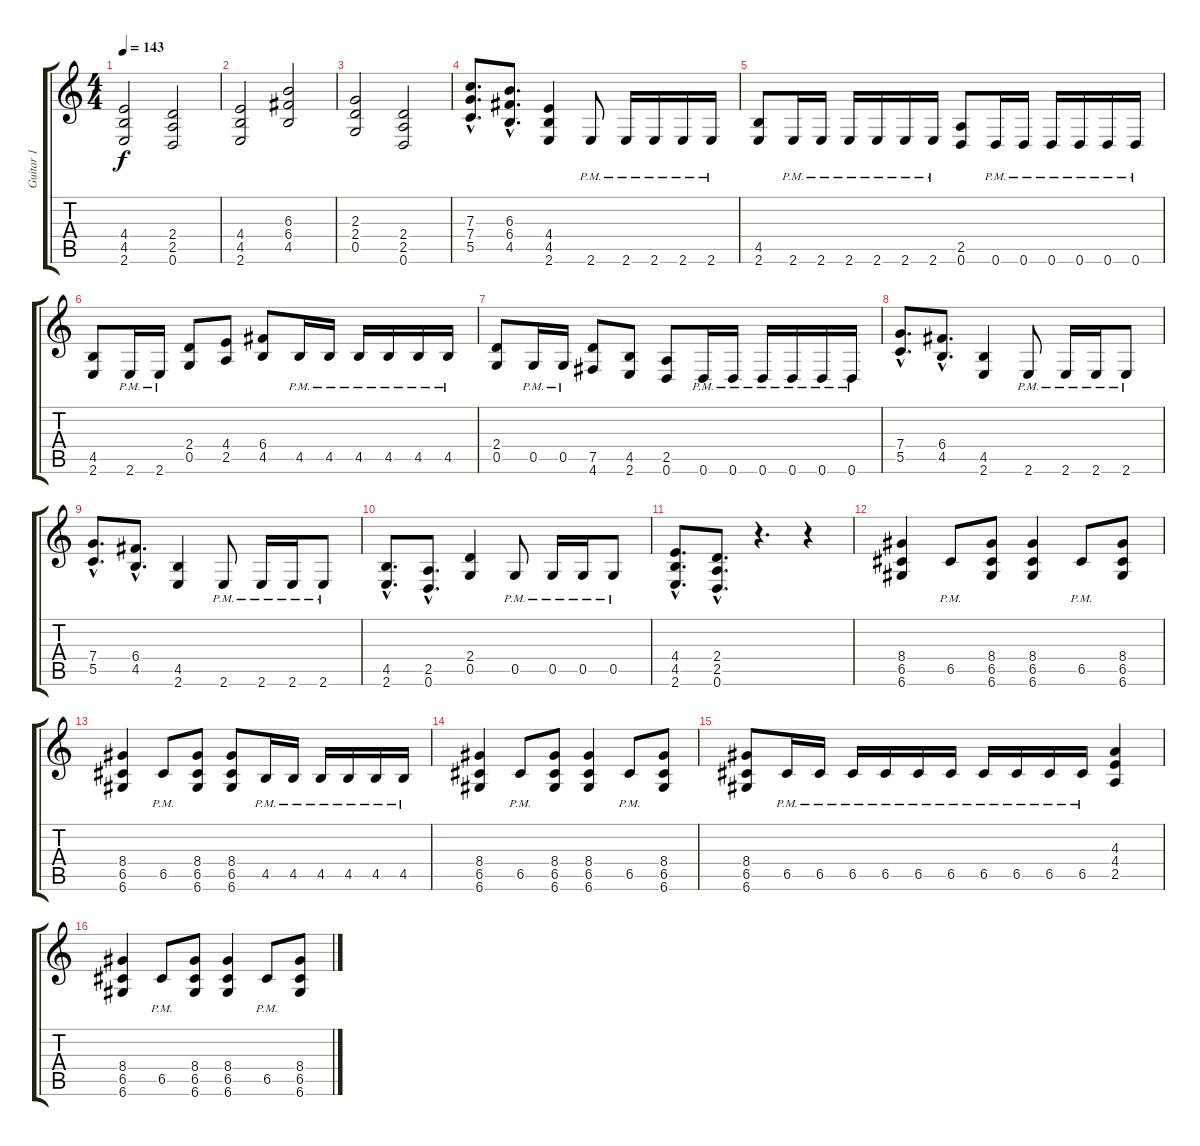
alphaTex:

\track ("Guitar 1" "Guitar 1") {instrument distortionguitar}
\staff {score tabs}
\tuning (D4 A3 F3 C3 G2 D2) {hide}
\ts (4 4)
\tempo 143
\clef g2
\ks c
(4.4 4.5 2.6).2{dy f} (2.4 2.5 0.6).2 |
(4.4 4.5 2.6).2 (6.3 6.4 4.5).2 |
(2.3 2.4 0.5).2 (2.4 2.5 0.6).2 |
(7.3{hac} 7.4{hac} 5.5{hac}).8{d} (6.3{hac} 6.4{hac} 4.5{hac}).8{d} (4.4 4.5 2.6).4 2.6{pm}.8 2.6{pm}.16 2.6{pm}.16 2.6{pm}.16 2.6{pm}.16 |
(4.5 2.6).8 2.6{pm}.16 2.6{pm}.16 2.6{pm}.16 2.6{pm}.16 2.6{pm}.16 2.6{pm}.16 (2.5 0.6).8 0.6{pm}.16 0.6{pm}.16 0.6{pm}.16 0.6{pm}.16 0.6{pm}.16 0.6{pm}.16 |
(4.5 2.6).8 2.6{pm}.16 2.6{pm}.16 (2.4 0.5).8 (4.4 2.5).8 (6.4 4.5).8 4.5{pm}.16 4.5{pm}.16 4.5{pm}.16 4.5{pm}.16 4.5{pm}.16 4.5{pm}.16 |
(2.4 0.5).8 0.5{pm}.16 0.5{pm}.16 (7.5 4.6).8 (4.5 2.6).8 (2.5 0.6).8 0.6{pm}.16 0.6{pm}.16 0.6{pm}.16 0.6{pm}.16 0.6{pm}.16 0.6{pm}.16 |
(7.4{hac} 5.5{hac}).8{d} (6.4{hac} 4.5{hac}).8{d} (4.5 2.6).4 2.6{pm}.8 2.6{pm}.16 2.6{pm}.16 2.6{pm}.8 |
(7.4{hac} 5.5{hac}).8{d} (6.4{hac} 4.5{hac}).8{d} (4.5 2.6).4 2.6{pm}.8 2.6{pm}.16 2.6{pm}.16 2.6{pm}.8 |
(4.5{hac} 2.6{hac}).8{d} (2.5{hac} 0.6{hac}).8{d} (2.4 0.5).4 0.5{pm}.8 0.5{pm}.16 0.5{pm}.16 0.5{pm}.8 |
(4.4{hac} 4.5{hac} 2.6{hac}).8{d} (2.4{hac} 2.5{hac} 0.6{hac}).8{d} r.4{d} r.4 |
(8.4 6.5 6.6).4 6.5{pm}.8 (8.4 6.5 6.6).8 (8.4 6.5 6.6).4 6.5{pm}.8 (8.4 6.5 6.6).8 |
(8.4 6.5 6.6).4 6.5{pm}.8 (8.4 6.5 6.6).8 (8.4 6.5 6.6).8 4.5{pm}.16 4.5{pm}.16 4.5{pm}.16 4.5{pm}.16 4.5{pm}.16 4.5{pm}.16 |
(8.4 6.5 6.6).4 6.5{pm}.8 (8.4 6.5 6.6).8 (8.4 6.5 6.6).4 6.5{pm}.8 (8.4 6.5 6.6).8 |
(8.4 6.5 6.6).8 6.5{pm}.16 6.5{pm}.16 6.5{pm}.16 6.5{pm}.16 6.5{pm}.16 6.5{pm}.16 6.5{pm}.16 6.5{pm}.16 6.5{pm}.16 6.5{pm}.16 (4.3 4.4 2.5).4 |
(8.4 6.5 6.6).4 6.5{pm}.8 (8.4 6.5 6.6).8 (8.4 6.5 6.6).4 6.5{pm}.8 (8.4 6.5 6.6).8
